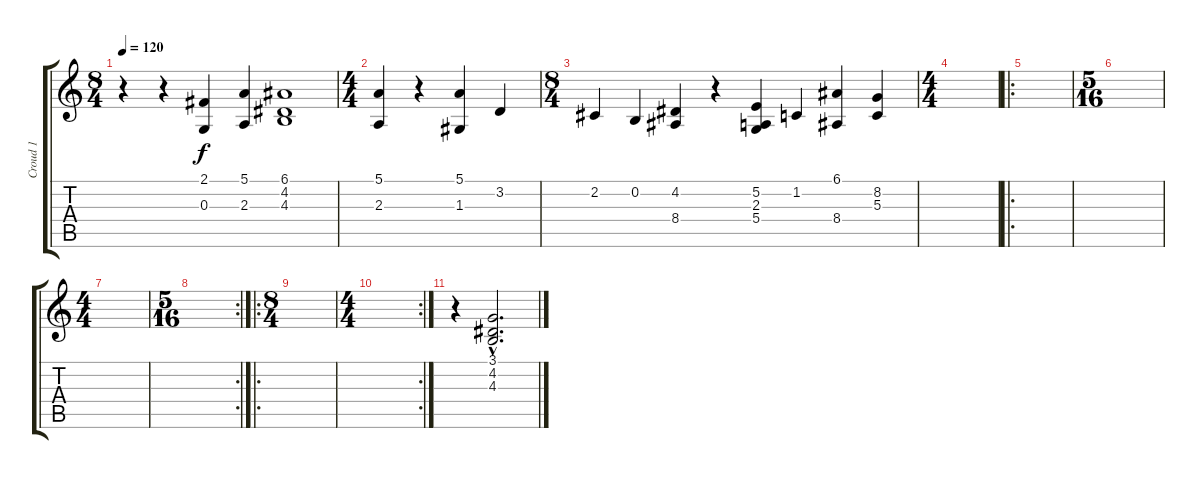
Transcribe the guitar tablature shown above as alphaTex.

\track ("Croud 1" "Croud 1") {instrument applause}
\staff {score tabs}
\tuning (E4 B3 G3 D3 A2 E2) {hide}
\ts (8 4)
\tempo 120
\clef g2
\ks c
r.4{dy f instrument applause} r.4 (2.1 0.3).4 (5.1 2.3).4 (6.1 4.2 4.3).1 |
\ts (4 4)
(5.1 2.3).4 r.4 (5.1 1.3).4 3.2.4 |
\ts (8 4)
2.2.4 0.2.4 (4.2 8.4).4 r.4 (5.2 2.3 5.4).4 1.2.4 (6.1 8.4).4 (8.2 5.3).4 |
\ts (4 4)
|
\ro
|
\ts (5 16)
|
\ts (4 4)
|
\rc 2
\ts (5 16)
|
\ro
\ts (8 4)
|
\rc 2
\ts (4 4)
|
r.4 (3.1{hac} 4.2{hac} 4.3{hac}).2{d}
